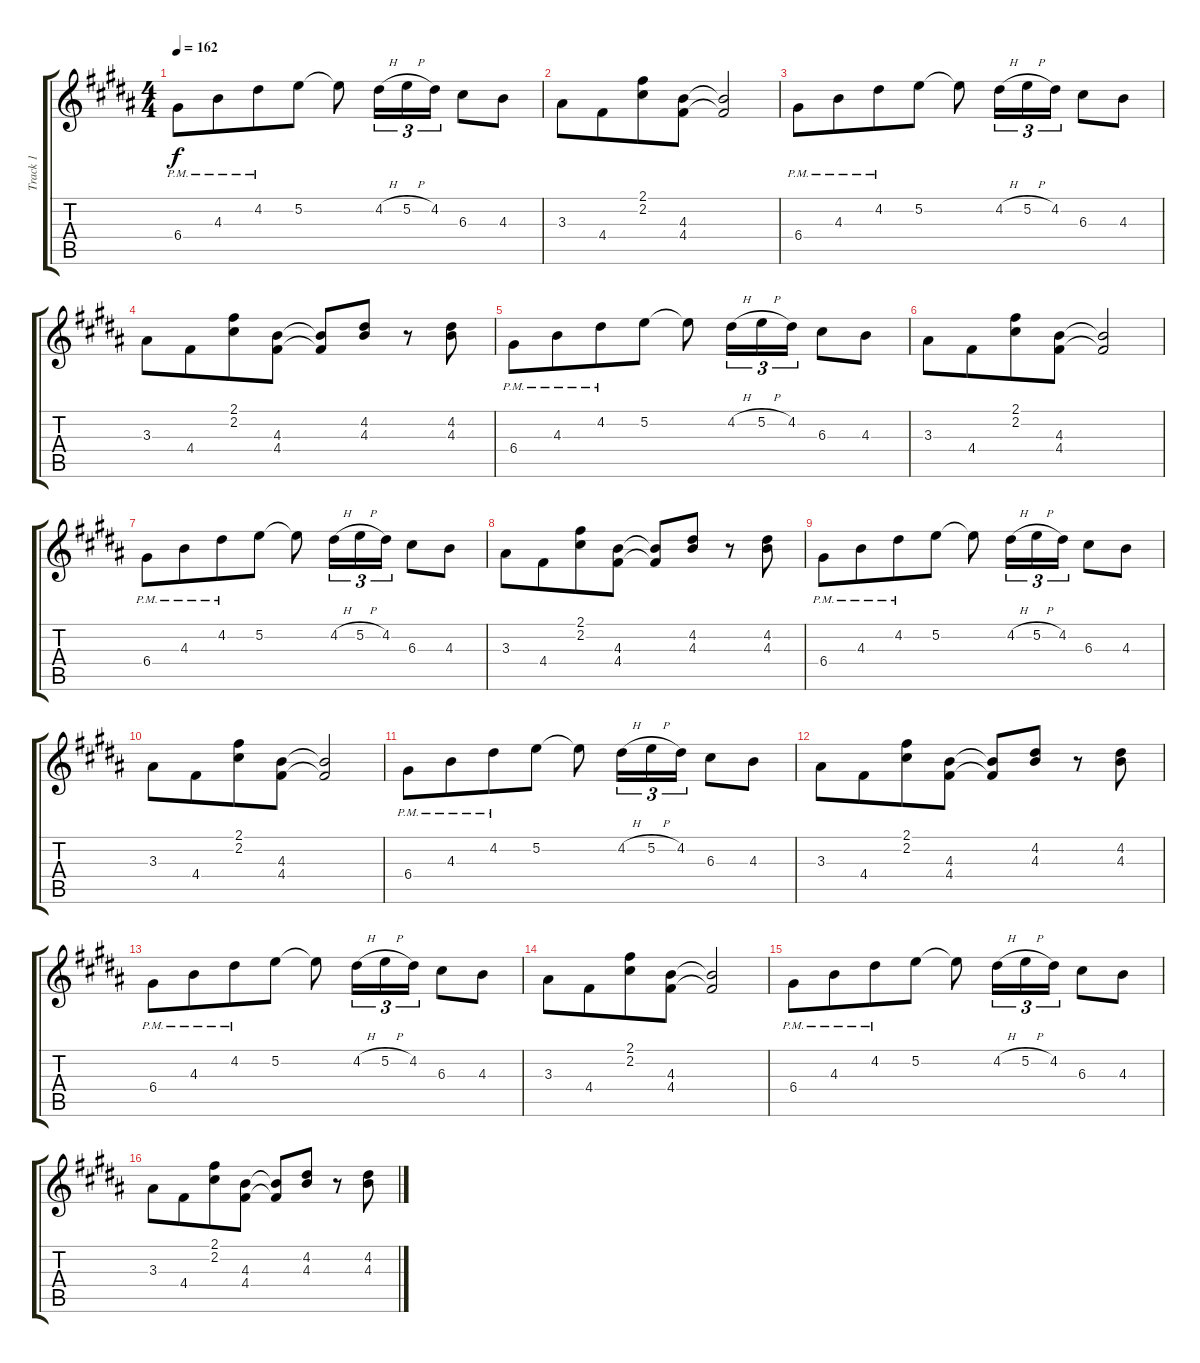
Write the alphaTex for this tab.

\track ("Track 1" "Track 1") {instrument overdrivenguitar}
\staff {score tabs}
\tuning (E4 B3 G3 D3 A2 E2) {hide}
\ts (4 4)
\tempo 162
\clef g2
\ks g#minor
6.4{pm}.8{dy f} 4.3{pm}.8{beam merge} 4.2{pm}.8 5.2.8 5.2{t}.8 4.2{h}.16{tu (3 2)} 5.2{h}.16{tu (3 2)} 4.2.16{tu (3 2)} 6.3.8 4.3.8 |
3.3.8 4.4.8{beam merge} (2.1 2.2).8 (4.3 4.4).8 (4.3{t} 4.4{t}).2 |
6.4{pm}.8 4.3{pm}.8{beam merge} 4.2{pm}.8 5.2.8 5.2{t}.8 4.2{h}.16{tu (3 2)} 5.2{h}.16{tu (3 2)} 4.2.16{tu (3 2)} 6.3.8 4.3.8 |
3.3.8 4.4.8{beam merge} (2.1 2.2).8 (4.3 4.4).8 (4.3{t} 4.4{t}).8 (4.2 4.3).8 r.8 (4.2 4.3).8 |
6.4{pm}.8 4.3{pm}.8{beam merge} 4.2{pm}.8 5.2.8 5.2{t}.8 4.2{h}.16{tu (3 2)} 5.2{h}.16{tu (3 2)} 4.2.16{tu (3 2)} 6.3.8 4.3.8 |
3.3.8 4.4.8{beam merge} (2.1 2.2).8 (4.3 4.4).8 (4.3{t} 4.4{t}).2 |
6.4{pm}.8 4.3{pm}.8{beam merge} 4.2{pm}.8 5.2.8 5.2{t}.8 4.2{h}.16{tu (3 2)} 5.2{h}.16{tu (3 2)} 4.2.16{tu (3 2)} 6.3.8 4.3.8 |
3.3.8 4.4.8{beam merge} (2.1 2.2).8 (4.3 4.4).8 (4.3{t} 4.4{t}).8 (4.2 4.3).8 r.8 (4.2 4.3).8 |
6.4{pm}.8 4.3{pm}.8{beam merge} 4.2{pm}.8 5.2.8 5.2{t}.8 4.2{h}.16{tu (3 2)} 5.2{h}.16{tu (3 2)} 4.2.16{tu (3 2)} 6.3.8 4.3.8 |
3.3.8 4.4.8{beam merge} (2.1 2.2).8 (4.3 4.4).8 (4.3{t} 4.4{t}).2 |
6.4{pm}.8 4.3{pm}.8{beam merge} 4.2{pm}.8 5.2.8 5.2{t}.8 4.2{h}.16{tu (3 2)} 5.2{h}.16{tu (3 2)} 4.2.16{tu (3 2)} 6.3.8 4.3.8 |
3.3.8 4.4.8{beam merge} (2.1 2.2).8 (4.3 4.4).8 (4.3{t} 4.4{t}).8 (4.2 4.3).8 r.8 (4.2 4.3).8 |
6.4{pm}.8 4.3{pm}.8{beam merge} 4.2{pm}.8 5.2.8 5.2{t}.8 4.2{h}.16{tu (3 2)} 5.2{h}.16{tu (3 2)} 4.2.16{tu (3 2)} 6.3.8 4.3.8 |
3.3.8 4.4.8{beam merge} (2.1 2.2).8 (4.3 4.4).8 (4.3{t} 4.4{t}).2 |
6.4{pm}.8 4.3{pm}.8{beam merge} 4.2{pm}.8 5.2.8 5.2{t}.8 4.2{h}.16{tu (3 2)} 5.2{h}.16{tu (3 2)} 4.2.16{tu (3 2)} 6.3.8 4.3.8 |
3.3.8 4.4.8{beam merge} (2.1 2.2).8 (4.3 4.4).8 (4.3{t} 4.4{t}).8 (4.2 4.3).8 r.8 (4.2 4.3).8
